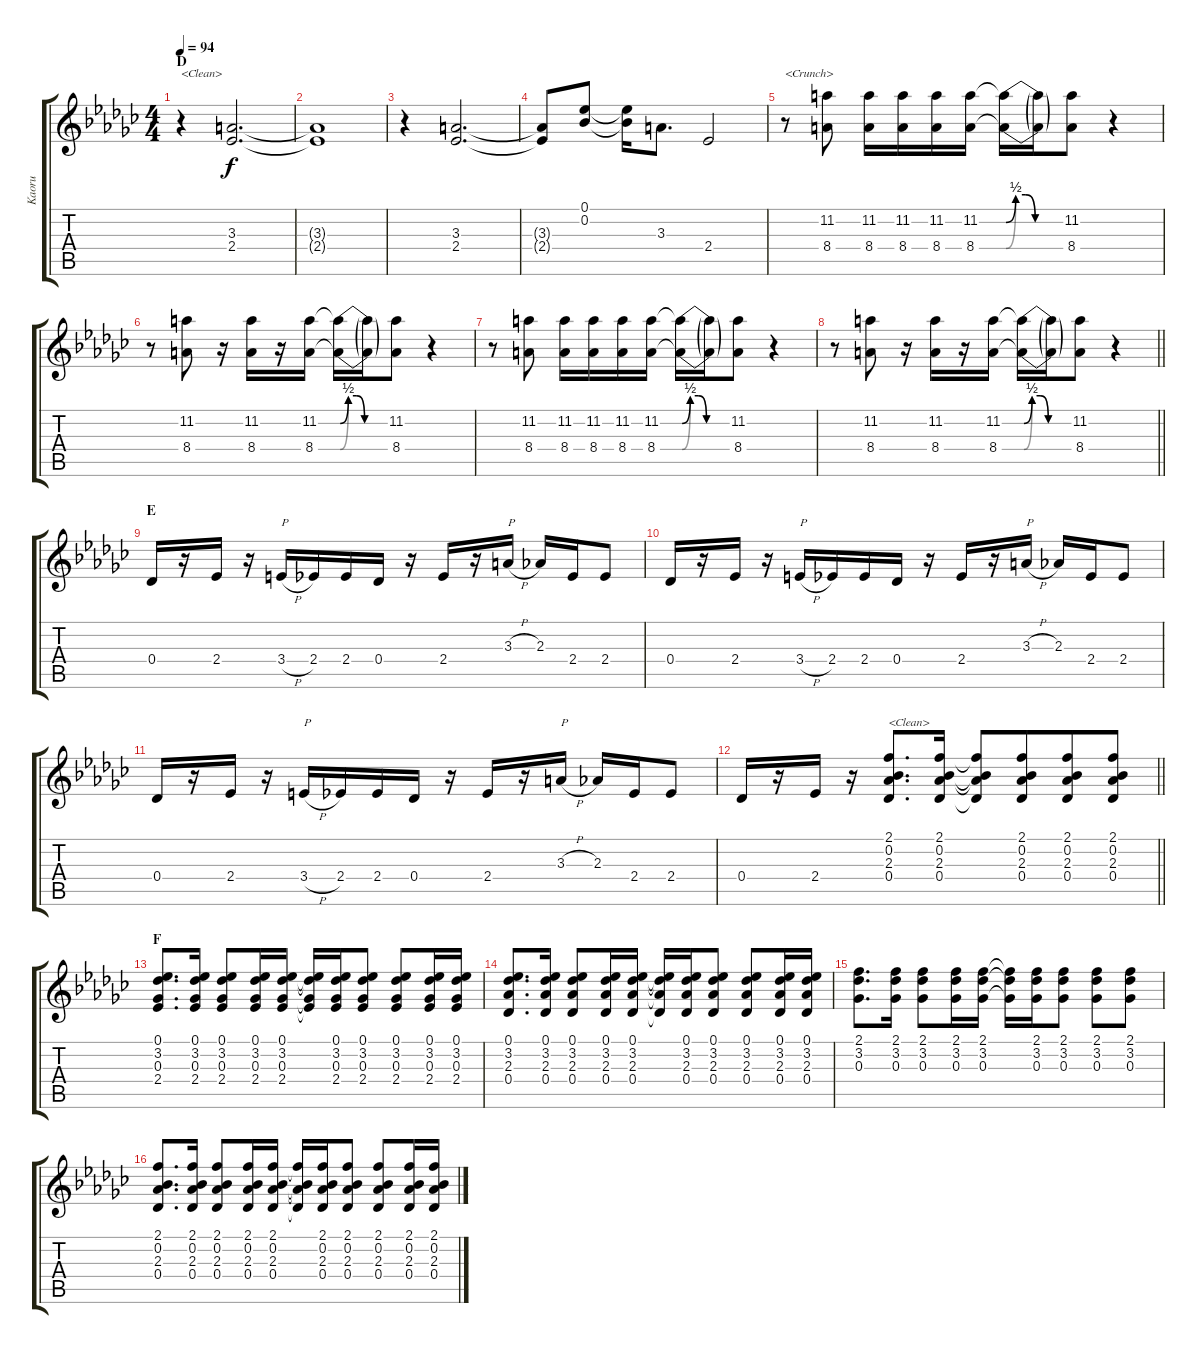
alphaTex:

\track ("Kaoru" "Kaoru") {instrument overdrivenguitar}
\staff {score tabs}
\tuning (Eb4 Bb3 Gb3 Db3 Ab2 Db2) {hide}
\ts (4 4)
\section ("" "D")
\tempo 94
\clef g2
\ks ebminor
r.4{txt "<Clean>" dy f instrument electricguitarjazz} (3.3 2.4).2{d} |
(3.3{t} 2.4{t}).1 |
r.4 (3.3 2.4).2{d} |
(3.3{t} 2.4{t}).8 (0.1 0.2).8 (0.1{t} 0.2{t}).16 3.3.8{d} 2.4.2 |
r.8{txt "<Crunch>" instrument overdrivenguitar} (11.2 8.4).8 (11.2 8.4).16 (11.2 8.4).16 (11.2 8.4).16 (11.2 8.4).16 (11.2{be (custom 0 0 10 2 20 2 30 0 60 0) t} 8.4{be (custom 0 0 10 2 20 2 30 0 60 0) t}).16 (11.2{t} 8.4{t}).16 (11.2 8.4).8 r.4 |
r.8 (11.2 8.4).8 r.16 (11.2 8.4).16 r.16 (11.2 8.4).16 (11.2{be (custom 0 0 10 2 20 2 30 0 60 0) t} 8.4{be (custom 0 0 10 2 20 2 30 0 60 0) t}).16 (11.2{t} 8.4{t}).16 (11.2 8.4).8 r.4 |
r.8 (11.2 8.4).8 (11.2 8.4).16 (11.2 8.4).16 (11.2 8.4).16 (11.2 8.4).16 (11.2{be (custom 0 0 10 2 20 2 30 0 60 0) t} 8.4{be (custom 0 0 10 2 20 2 30 0 60 0) t}).16 (11.2{t} 8.4{t}).16 (11.2 8.4).8 r.4 |
\barLineRight lightlight
r.8 (11.2 8.4).8 r.16 (11.2 8.4).16 r.16 (11.2 8.4).16 (11.2{be (custom 0 0 10 2 20 2 30 0 60 0) t} 8.4{be (custom 0 0 10 2 20 2 30 0 60 0) t}).16 (11.2{t} 8.4{t}).16 (11.2 8.4).8 r.4 |
\section ("" "E")
0.4.16 r.16 2.4.16 r.16 3.4{h}.16{txt "P"} 2.4.16 2.4.16 0.4.16 r.16 2.4.16 r.16 3.3{h}.16{txt "P"} 2.3.16 2.4.16 2.4.8 |
0.4.16 r.16 2.4.16 r.16 3.4{h}.16{txt "P"} 2.4.16 2.4.16 0.4.16 r.16 2.4.16 r.16 3.3{h}.16{txt "P"} 2.3.16 2.4.16 2.4.8 |
0.4.16 r.16 2.4.16 r.16 3.4{h}.16{txt "P"} 2.4.16 2.4.16 0.4.16 r.16 2.4.16 r.16 3.3{h}.16{txt "P"} 2.3.16 2.4.16 2.4.8 |
\barLineRight lightlight
0.4.16 r.16 2.4.16 r.16 (2.1 0.2 2.3 0.4).8{d txt "<Clean>" instrument electricguitarjazz} (2.1 0.2 2.3 0.4).16 (2.1{t} 0.2{t} 2.3{t} 0.4{t}).8 (2.1 0.2 2.3 0.4).8{beam merge} (2.1 0.2 2.3 0.4).8 (2.1 0.2 2.3 0.4).8 |
\section ("" "F")
(0.1 3.2 0.3 2.4).8{d} (0.1 3.2 0.3 2.4).16 (0.1 3.2 0.3 2.4).8 (0.1 3.2 0.3 2.4).16 (0.1 3.2 0.3 2.4).16 (0.1{t} 3.2{t} 0.3{t} 2.4{t}).16 (0.1 3.2 0.3 2.4).16 (0.1 3.2 0.3 2.4).8 (0.1 3.2 0.3 2.4).8 (0.1 3.2 0.3 2.4).16 (0.1 3.2 0.3 2.4).16 |
(0.1 3.2 2.3 0.4).8{d} (0.1 3.2 2.3 0.4).16 (0.1 3.2 2.3 0.4).8 (0.1 3.2 2.3 0.4).16 (0.1 3.2 2.3 0.4).16 (0.1{t} 3.2{t} 2.3{t} 0.4{t}).16 (0.1 3.2 2.3 0.4).16 (0.1 3.2 2.3 0.4).8 (0.1 3.2 2.3 0.4).8 (0.1 3.2 2.3 0.4).16 (0.1 3.2 2.3 0.4).16 |
(2.1 3.2 0.3).8{d} (2.1 3.2 0.3).16 (2.1 3.2 0.3).8 (2.1 3.2 0.3).16 (2.1 3.2 0.3).16 (2.1{t} 3.2{t} 0.3{t}).16 (2.1 3.2 0.3).16 (2.1 3.2 0.3).8 (2.1 3.2 0.3).8 (2.1 3.2 0.3).8 |
(2.1 0.2 2.3 0.4).8{d} (2.1 0.2 2.3 0.4).16 (2.1 0.2 2.3 0.4).8 (2.1 0.2 2.3 0.4).16 (2.1 0.2 2.3 0.4).16 (2.1{t} 0.2{t} 2.3{t} 0.4{t}).16 (2.1 0.2 2.3 0.4).16 (2.1 0.2 2.3 0.4).8 (2.1 0.2 2.3 0.4).8 (2.1 0.2 2.3 0.4).16 (2.1 0.2 2.3 0.4).16
